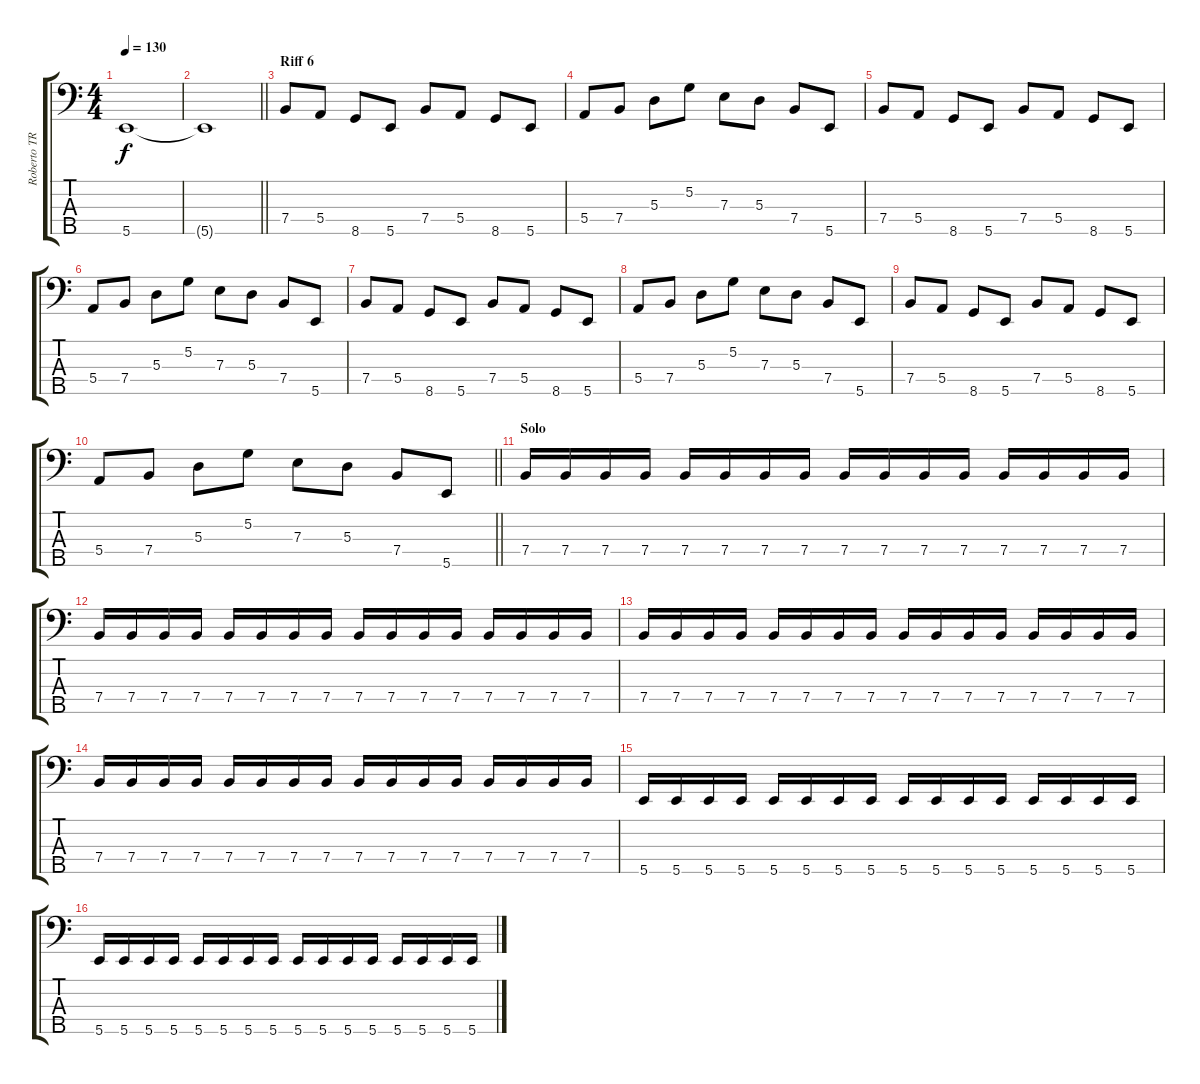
\track ("Roberto TRUJILLO" "Roberto TR") {instrument electricbassfinger}
\staff {score tabs}
\tuning (G2 D2 A1 E1 B0) {hide}
\ts (4 4)
\tempo 130
\clef f4
\ks c
5.5{t}.1{dy f} |
\barLineRight lightlight
5.5{t}.1 |
\section ("" "Riff 6")
7.4.8 5.4.8 8.5.8 5.5.8 7.4.8 5.4.8 8.5.8 5.5.8 |
5.4.8 7.4.8 5.3.8 5.2.8 7.3.8 5.3.8 7.4.8 5.5.8 |
7.4.8 5.4.8 8.5.8 5.5.8 7.4.8 5.4.8 8.5.8 5.5.8 |
5.4.8 7.4.8 5.3.8 5.2.8 7.3.8 5.3.8 7.4.8 5.5.8 |
7.4.8 5.4.8 8.5.8 5.5.8 7.4.8 5.4.8 8.5.8 5.5.8 |
5.4.8 7.4.8 5.3.8 5.2.8 7.3.8 5.3.8 7.4.8 5.5.8 |
7.4.8 5.4.8 8.5.8 5.5.8 7.4.8 5.4.8 8.5.8 5.5.8 |
\barLineRight lightlight
5.4.8 7.4.8 5.3.8 5.2.8 7.3.8 5.3.8 7.4.8 5.5.8 |
\section ("" "Solo")
7.4.16 7.4.16 7.4.16 7.4.16 7.4.16 7.4.16 7.4.16 7.4.16 7.4.16 7.4.16 7.4.16 7.4.16 7.4.16 7.4.16 7.4.16 7.4.16 |
7.4.16 7.4.16 7.4.16 7.4.16 7.4.16 7.4.16 7.4.16 7.4.16 7.4.16 7.4.16 7.4.16 7.4.16 7.4.16 7.4.16 7.4.16 7.4.16 |
7.4.16 7.4.16 7.4.16 7.4.16 7.4.16 7.4.16 7.4.16 7.4.16 7.4.16 7.4.16 7.4.16 7.4.16 7.4.16 7.4.16 7.4.16 7.4.16 |
7.4.16 7.4.16 7.4.16 7.4.16 7.4.16 7.4.16 7.4.16 7.4.16 7.4.16 7.4.16 7.4.16 7.4.16 7.4.16 7.4.16 7.4.16 7.4.16 |
5.5.16 5.5.16 5.5.16 5.5.16 5.5.16 5.5.16 5.5.16 5.5.16 5.5.16 5.5.16 5.5.16 5.5.16 5.5.16 5.5.16 5.5.16 5.5.16 |
5.5.16 5.5.16 5.5.16 5.5.16 5.5.16 5.5.16 5.5.16 5.5.16 5.5.16 5.5.16 5.5.16 5.5.16 5.5.16 5.5.16 5.5.16 5.5.16
